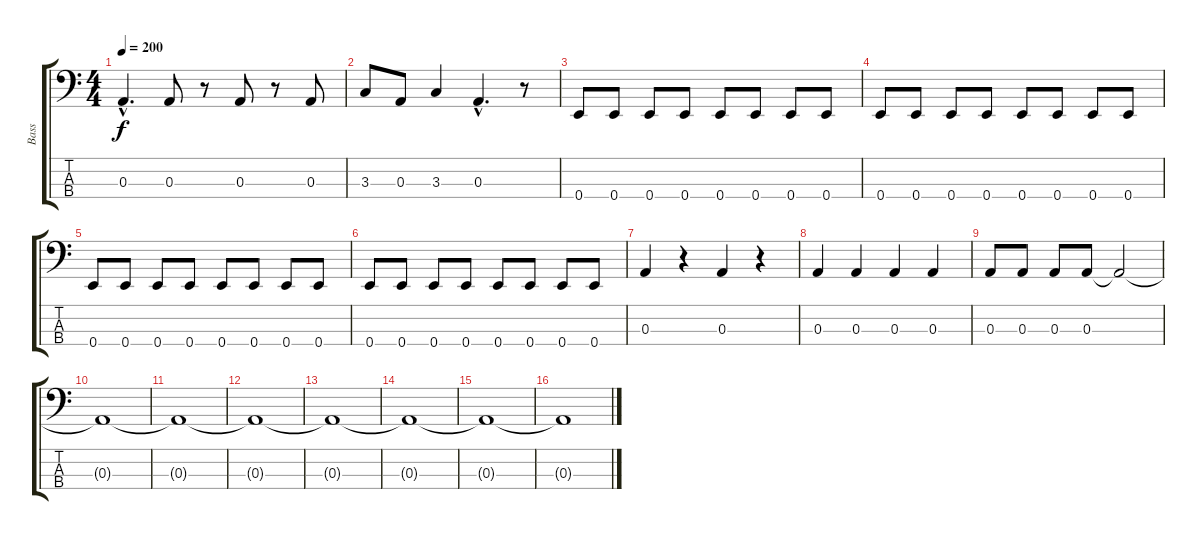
\track ("Bass" "Bass") {instrument electricbassfinger}
\staff {score tabs}
\tuning (G2 D2 A1 E1) {hide}
\ts (4 4)
\tempo 200
\clef f4
\ks c
0.3{hac}.4{d dy f} 0.3.8 r.8 0.3.8 r.8 0.3.8 |
3.3.8 0.3.8 3.3.4 0.3{hac}.4{d} r.8 |
0.4.8 0.4.8 0.4.8 0.4.8 0.4.8 0.4.8 0.4.8 0.4.8 |
0.4.8 0.4.8 0.4.8 0.4.8 0.4.8 0.4.8 0.4.8 0.4.8 |
0.4.8 0.4.8 0.4.8 0.4.8 0.4.8 0.4.8 0.4.8 0.4.8 |
0.4.8 0.4.8 0.4.8 0.4.8 0.4.8 0.4.8 0.4.8 0.4.8 |
0.3.4 r.4 0.3.4 r.4 |
0.3.4 0.3.4 0.3.4 0.3.4 |
0.3.8 0.3.8 0.3.8 0.3.8 0.3{t}.2 |
0.3{t}.1 |
0.3{t}.1 |
0.3{t}.1 |
0.3{t}.1 |
0.3{t}.1 |
0.3{t}.1 |
0.3{t}.1
